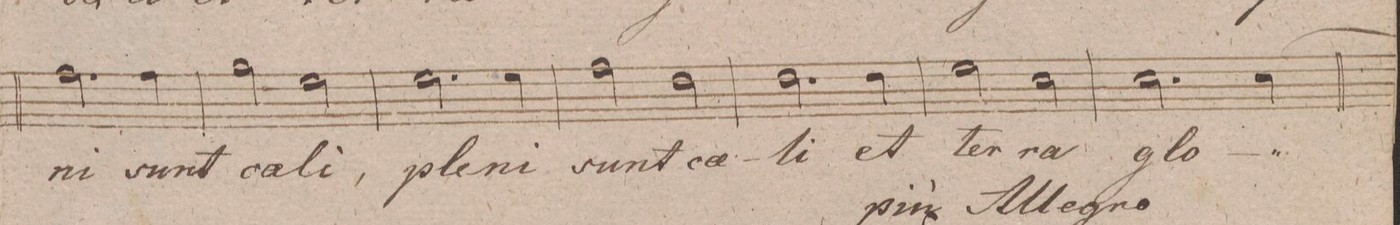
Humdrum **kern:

**kern	**text	**dynam
*I"Tenore.	*	*
*clefC4	*	*
*k[f#c#g#d#]	*	*
*met(c)	*	*
*M4/4	*	*
2.e\	-ni	.
4e\	sunt	.
=41	=41	=41
2f#\	coe-	.
2d#\	-li,	.
=42	=42	=42
2.d#\	ple-	.
4d#\	-ni	.
=43	=43	=43
2e\	sunt	.
2c#\	coe-	.
=44	=44	=44
2.c#\	-li	.
4c#\	et	.
=45	=45	=45
2d#\	ter-	.
2B\	-ra	.
=46	=46	=46
2.B\	glo-	.
[4B\	.	.
=47	=47	=47
*-	*-	*-
